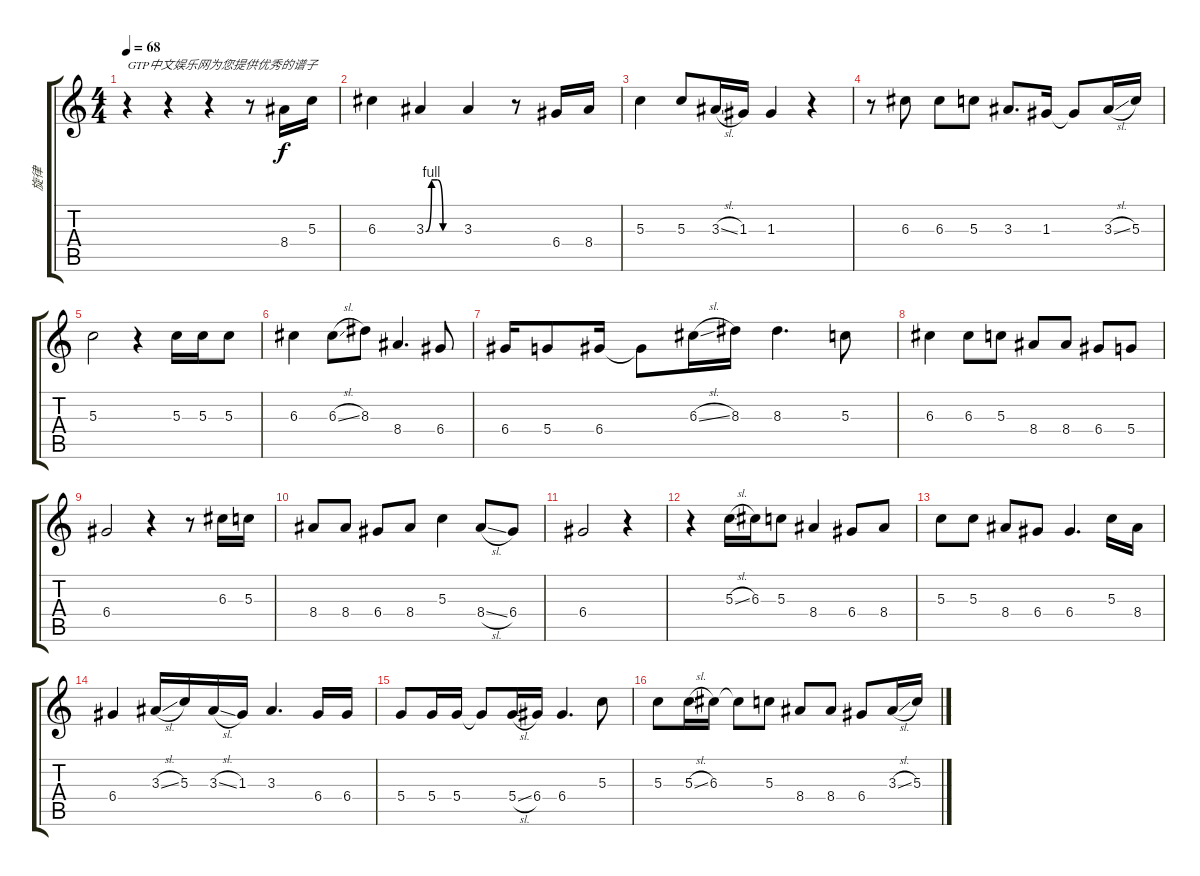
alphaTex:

\track ("旋律" "旋律") {instrument overdrivenguitar}
\staff {score tabs}
\tuning (E4 B3 G3 D3 A2 E2) {hide}
\ts (4 4)
\tempo 68
\clef g2
\ks c
r.4{txt "GTP中文娱乐网为您提供优秀的谱子" dy f} r.4 r.4 r.8 8.4.16 5.3.16 |
6.3.4 3.3{be (custom 0 0 10 4 20 4 30 0 60 0)}.4 3.3.4 r.8 6.4.16 8.4.16 |
5.3.4 5.3.8 3.3{sl}.16 1.3.16 1.3.4 r.4 |
r.8 6.3.8 6.3.8 5.3.8 3.3.8{d} 1.3.16 1.3{t}.8 3.3{sl}.16 5.3.16 |
5.3.2 r.4 5.3.16 5.3.16 5.3.8 |
6.3.4 6.3{sl}.8 8.3.8 8.4.4{d} 6.4.8 |
6.4.16 5.4.8 6.4.16 6.4{t}.8 6.3{sl}.16 8.3.16 8.3.4{d} 5.3.8 |
6.3.4 6.3.8 5.3.8 8.4.8 8.4.8 6.4.8 5.4.8 |
6.4.2 r.4 r.8 6.3.16 5.3.16 |
8.4.8 8.4.8 6.4.8 8.4.8 5.3.4 8.4{sl}.8 6.4.8 |
6.4.2 r.4 |
r.4 5.3{sl}.16 6.3.16 5.3.8 8.4.4 6.4.8 8.4.8 |
5.3.8 5.3.8 8.4.8 6.4.8 6.4.4{d} 5.3.16 8.4.16 |
6.4.4 3.3{sl}.16 5.3.16 3.3{sl}.16 1.3.16 3.3.4{d} 6.4.16 6.4.16 |
5.4.8 5.4.16 5.4.16 5.4{t}.8 5.4{sl}.16 6.4.16 6.4.4{d} 5.3.8 |
5.3.8 5.3{sl}.16 6.3.16 6.3{t}.8 5.3.8 8.4.8 8.4.8 6.4.8 3.3{sl}.16 5.3.16
